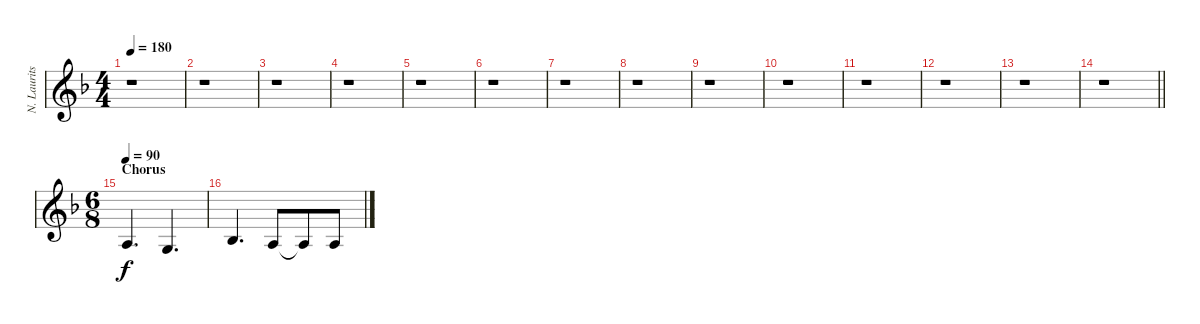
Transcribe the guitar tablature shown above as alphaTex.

\track ("N. Lauritsen (Lead Vocals)" "N. Laurits") {instrument violin}
\staff {score}
\tuning (E4 B3 G3 D3 A2 E2) {hide}
\ts (4 4)
\tempo 180
\clef g2
\ks dminor
r.1{dy f} |
r.1 |
r.1 |
r.1 |
r.1 |
r.1 |
r.1 |
r.1 |
r.1 |
r.1 |
r.1 |
r.1 |
r.1 |
\barLineRight lightlight
r.1 |
\ts (6 8)
\section ("" "Chorus")
\tempo 90
7.4.4{d} 5.4.4{d} |
8.4.4{d} 7.4.8 7.4{t}.8 7.4.8
